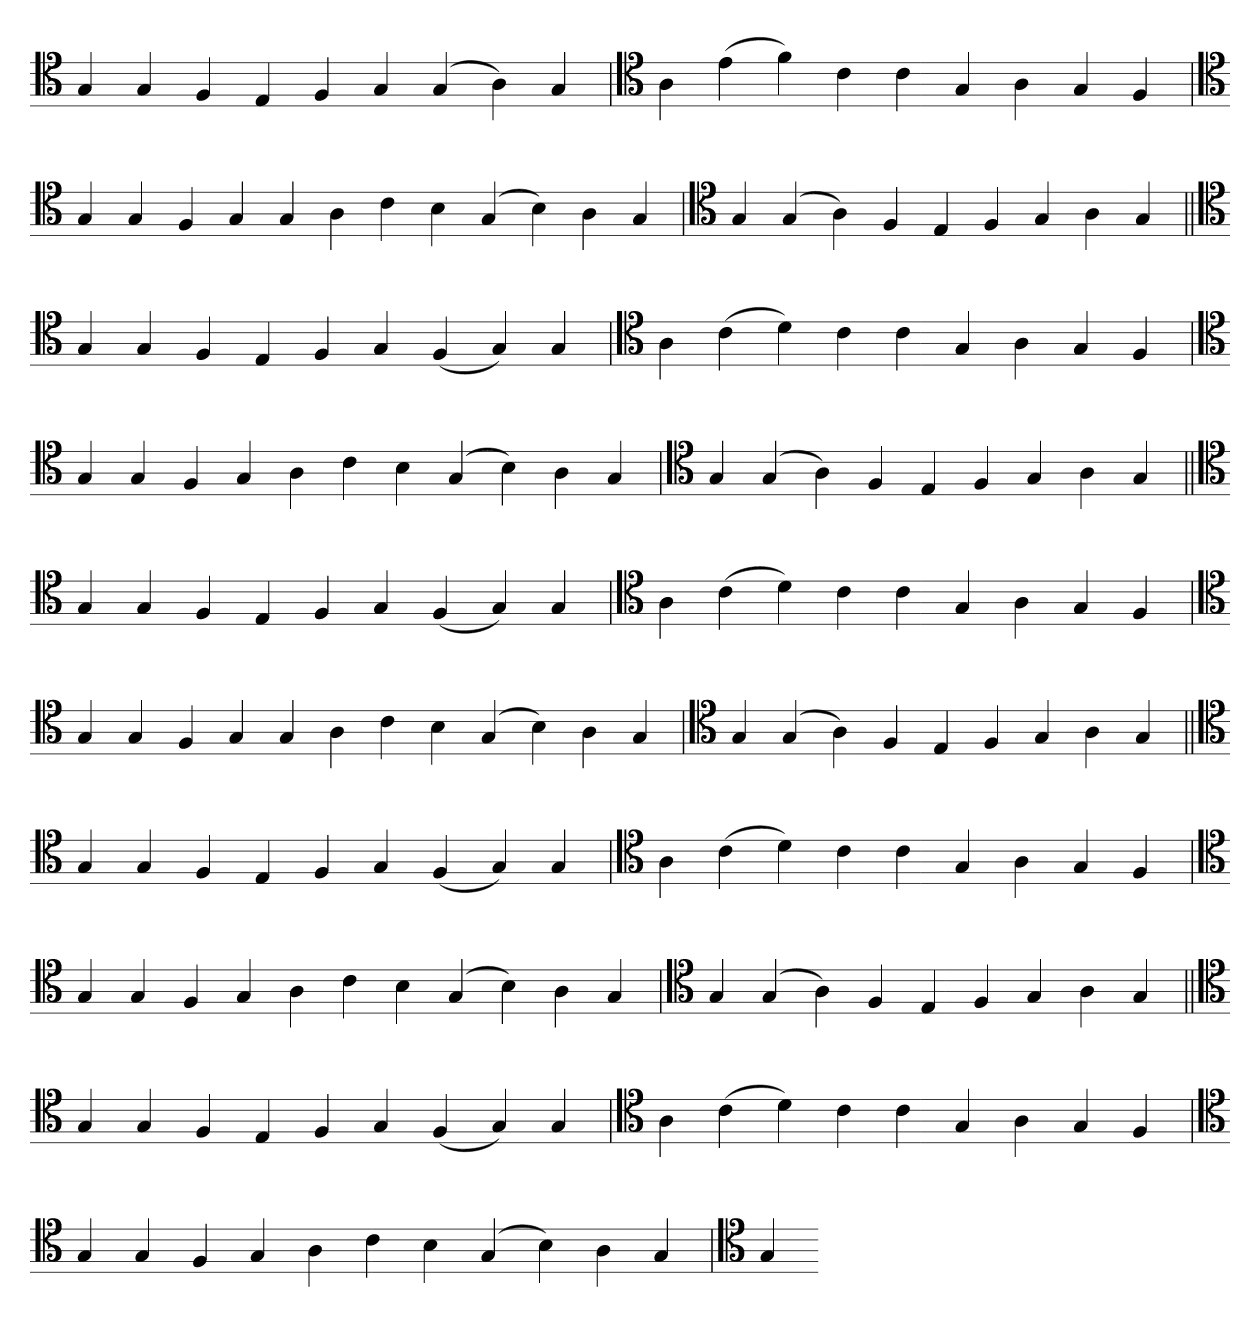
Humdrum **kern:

**kern
*part1
*staff1
*clefC4
=
4G
4G
4F
4E
4F
4G
(4G
4A)
4G
=`
*clefC4
4A
(4e
4f)
4c
4c
4G
4A
4G
4F
='
*clefC4
4G
4G
4F
4G
4G
4A
4c
4B
(4G
4B)
4A
4G
=`
*clefC4
4G
(4G
4A)
4F
4E
4F
4G
4A
4G
=||
*clefC4
4G
4G
4F
4E
4F
4G
(4F
4G)
4G
=`
*clefC4
4A
(4c
4d)
4c
4c
4G
4A
4G
4F
='
*clefC4
4G
4G
4F
4G
4A
4c
4B
(4G
4B)
4A
4G
=`
*clefC4
4G
(4G
4A)
4F
4E
4F
4G
4A
4G
=||
*clefC4
4G
4G
4F
4E
4F
4G
(4F
4G)
4G
=`
*clefC4
4A
(4c
4d)
4c
4c
4G
4A
4G
4F
='
*clefC4
4G
4G
4F
4G
4G
4A
4c
4B
(4G
4B)
4A
4G
=`
*clefC4
4G
(4G
4A)
4F
4E
4F
4G
4A
4G
=||
*clefC4
4G
4G
4F
4E
4F
4G
(4F
4G)
4G
=`
*clefC4
4A
(4c
4d)
4c
4c
4G
4A
4G
4F
='
*clefC4
4G
4G
4F
4G
4A
4c
4B
(4G
4B)
4A
4G
=`
*clefC4
4G
(4G
4A)
4F
4E
4F
4G
4A
4G
=||
*clefC4
4G
4G
4F
4E
4F
4G
(4F
4G)
4G
=`
*clefC4
4A
(4c
4d)
4c
4c
4G
4A
4G
4F
='
*clefC4
4G
4G
4F
4G
4A
4c
4B
(4G
4B)
4A
4G
=`
*clefC4
4G
=-
*-
